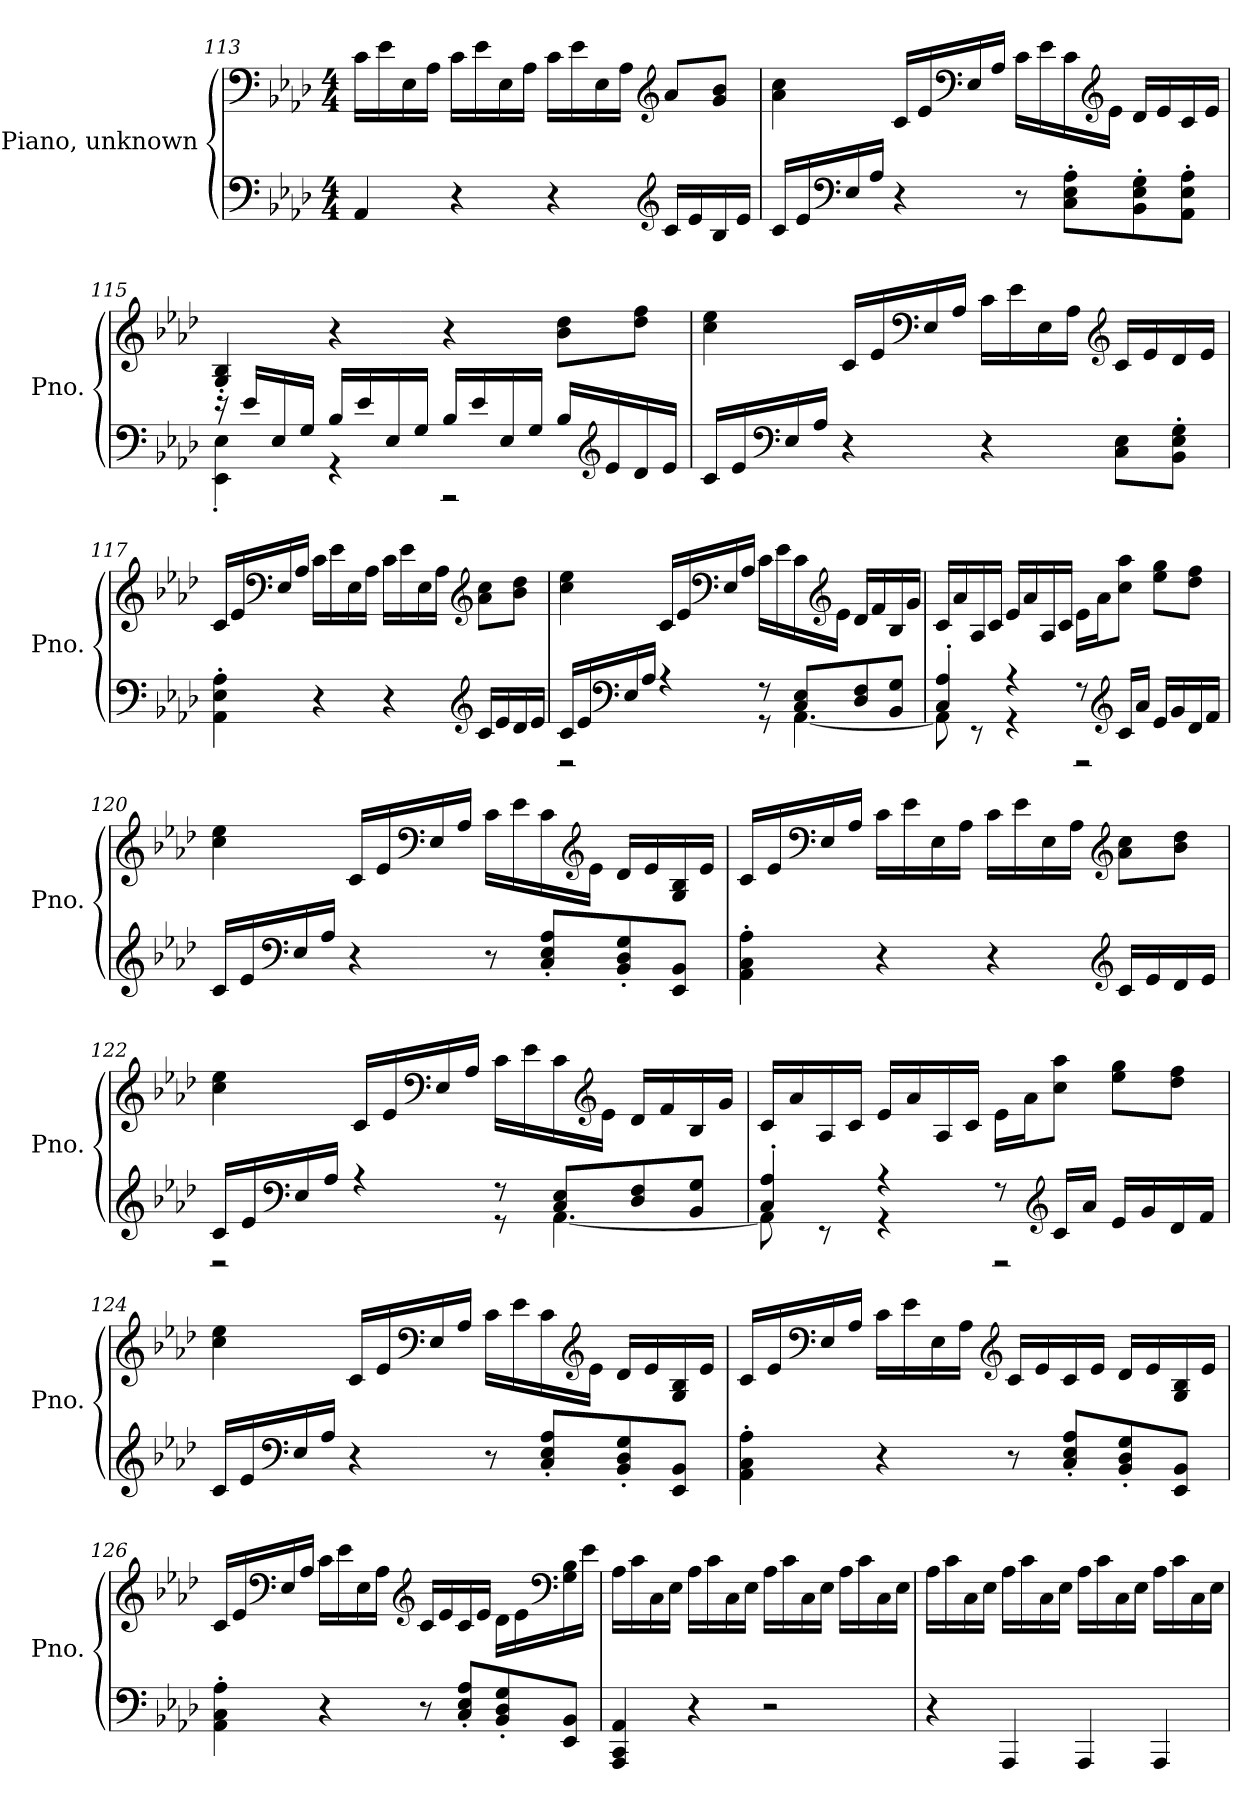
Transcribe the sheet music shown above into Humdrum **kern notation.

**kern	**kern
*part1	*part1
*staff2	*staff1
*I"Piano, unknown	*
*I'Pno.	*
*clefF4	*clefF4
*k[b-e-a-d-]	*k[b-e-a-d-]
*M4/4	*M4/4
=113	=113
4AA-/	16c\LL
.	16e-\
.	16E-\
.	16A-\JJ
4r	16c\LL
.	16e-\
.	16E-\
.	16A-\JJ
4r	16c\LL
.	16e-\
.	16E-\
.	16A-\JJ
*clefG2	*clefG2
16c/LL	8a-/L
16e-/	.
16B-/	8g/ 8b-/J
16e-/JJ	.
!!LO:PB:g=z
=114	=114
16c/LL	4a-\ 4cc\
16e-/	.
*clefF4	*
16E-/	.
16A-/JJ	.
4r	16c/LL
.	16e-/
*	*clefF4
.	16E-/
.	16A-/JJ
8r	16c\LL
.	16e-\
8C\' 8E-\' 8A-\'L	16c\
*	*clefG2
.	16e-\JJ
8BB-\' 8E-\' 8G\'	16d-/LL
.	16e-/
8AA-\' 8E-\' 8A-\'J	16c/
.	16e-/JJ
=115	=115
*^	*
16r	4EE-\' 4E-\'	4G/' 4B-/'
16e-/LL	.	.
16E-/	.	.
16G/JJ	.	.
16B-/LL	4r	4r
16e-/	.	.
16E-/	.	.
16G/JJ	.	.
16B-/LL	2r	4r
16e-/	.	.
16E-/	.	.
16G/JJ	.	.
16B-/LL	.	8b-\ 8dd-\L
*clefG2	*	*
16e-/	.	.
16d-/	.	8dd-\ 8ff\J
16e-/JJ	.	.
*v	*v	*
!!LO:LB:g=z
=116	=116
16c/LL	4cc\ 4ee-\
16e-/	.
*clefF4	*
16E-/	.
16A-/JJ	.
4r	16c/LL
.	16e-/
*	*clefF4
.	16E-/
.	16A-/JJ
4r	16c\LL
.	16e-\
.	16E-\
.	16A-\JJ
*	*clefG2
8C\ 8E-\L	16c/LL
.	16e-/
8BB-\' 8E-\' 8G\'J	16d-/
.	16e-/JJ
=117	=117
4AA-\' 4E-\' 4A-\'	16c/LL
.	16e-/
*	*clefF4
.	16E-/
.	16A-/JJ
4r	16c\LL
.	16e-\
.	16E-\
.	16A-\JJ
4r	16c\LL
.	16e-\
.	16E-\
.	16A-\JJ
*clefG2	*clefG2
16c/LL	8a-\ 8cc\L
16e-/	.
16d-/	8b-\ 8dd-\J
16e-/JJ	.
!!LO:LB:g=z
=118	=118
*^	*
16c/LL	2r	4cc\ 4ee-\
16e-/	.	.
*clefF4	*	*
16E-/	.	.
16A-/JJ	.	.
4r	.	16c/LL
.	.	16e-/
*	*	*clefF4
.	.	16E-/
.	.	16A-/JJ
8r	8r	16c\LL
.	.	16e-\
8C/ 8E-/L	[4.AA-\	16c\
*	*	*clefG2
.	.	16e-\JJ
8D-/ 8F/	.	16d-/LL
.	.	16f/
8BB-/ 8G/J	.	16B-/
.	.	16g/JJ
=119	=119	=119
4C/' 4A-/'	8AA-\]	16c/LL
.	.	16a-/
.	8r	16A-/
.	.	16c/JJ
4r	4r	16e-/LL
.	.	16a-/
.	.	16A-/
.	.	16c/JJ
8r	2r	16e-\LL
.	.	16a-\J
*clefG2	*	*
16c/LL	.	8cc\ 8aa-\J
16a-/JJ	.	.
16e-/LL	.	8ee-\ 8gg\L
16g/	.	.
16d-/	.	8dd-\ 8ff\J
16f/JJ	.	.
*v	*v	*
!!LO:LB:g=z
=120	=120
16c/LL	4cc\ 4ee-\
16e-/	.
*clefF4	*
16E-/	.
16A-/JJ	.
4r	16c/LL
.	16e-/
*	*clefF4
.	16E-/
.	16A-/JJ
8r	16c\LL
.	16e-\
8C/' 8E-/' 8A-/'L	16c\
*	*clefG2
.	16e-\JJ
8BB-/' 8D-/' 8G/'	16d-/LL
.	16e-/
8EE-/ 8BB-/J	16G/ 16B-/
.	16e-/JJ
=121	=121
4AA-\' 4C\' 4A-\'	16c/LL
.	16e-/
*	*clefF4
.	16E-/
.	16A-/JJ
4r	16c\LL
.	16e-\
.	16E-\
.	16A-\JJ
4r	16c\LL
.	16e-\
.	16E-\
.	16A-\JJ
*clefG2	*clefG2
16c/LL	8a-\ 8cc\L
16e-/	.
16d-/	8b-\ 8dd-\J
16e-/JJ	.
!!LO:LB:g=z
=122	=122
*^	*
16c/LL	2r	4cc\ 4ee-\
16e-/	.	.
*clefF4	*	*
16E-/	.	.
16A-/JJ	.	.
4r	.	16c/LL
.	.	16e-/
*	*	*clefF4
.	.	16E-/
.	.	16A-/JJ
8r	8r	16c\LL
.	.	16e-\
8C/ 8E-/L	[4.AA-\	16c\
*	*	*clefG2
.	.	16e-\JJ
8D-/ 8F/	.	16d-/LL
.	.	16f/
8BB-/ 8G/J	.	16B-/
.	.	16g/JJ
=123	=123	=123
4C/' 4A-/'	8AA-\]	16c/LL
.	.	16a-/
.	8r	16A-/
.	.	16c/JJ
4r	4r	16e-/LL
.	.	16a-/
.	.	16A-/
.	.	16c/JJ
8r	2r	16e-\LL
.	.	16a-\J
*clefG2	*	*
16c/LL	.	8cc\ 8aa-\J
16a-/JJ	.	.
16e-/LL	.	8ee-\ 8gg\L
16g/	.	.
16d-/	.	8dd-\ 8ff\J
16f/JJ	.	.
*v	*v	*
!!LO:LB:g=z
=124	=124
16c/LL	4cc\ 4ee-\
16e-/	.
*clefF4	*
16E-/	.
16A-/JJ	.
4r	16c/LL
.	16e-/
*	*clefF4
.	16E-/
.	16A-/JJ
8r	16c\LL
.	16e-\
8C/' 8E-/' 8A-/'L	16c\
*	*clefG2
.	16e-\JJ
8BB-/' 8D-/' 8G/'	16d-/LL
.	16e-/
8EE-/ 8BB-/J	16G/ 16B-/
.	16e-/JJ
=125	=125
4AA-\' 4C\' 4A-\'	16c/LL
.	16e-/
*	*clefF4
.	16E-/
.	16A-/JJ
4r	16c\LL
.	16e-\
.	16E-\
.	16A-\JJ
*	*clefG2
8r	16c/LL
.	16e-/
8C/' 8E-/' 8A-/'L	16c/
.	16e-/JJ
8BB-/' 8D-/' 8G/'	16d-/LL
.	16e-/
8EE-/ 8BB-/J	16G/ 16B-/
.	16e-/JJ
!!LO:PB:g=z
=126	=126
4AA-\' 4C\' 4A-\'	16c/LL
.	16e-/
*	*clefF4
.	16E-/
.	16A-/JJ
4r	16c\LL
.	16e-\
.	16E-\
.	16A-\JJ
*	*clefG2
8r	16c/LL
.	16e-/
8C/' 8E-/' 8A-/'L	16c/
.	16e-/JJ
8BB-/' 8D-/' 8G/'	16d-\LL
.	16e-\
*	*clefF4
8EE-/ 8BB-/J	16G\ 16B-\
.	16e-\JJ
=127	=127
4AAA-/ 4CC/ 4AA-/	16A-\LL
.	16c\
.	16C\
.	16E-\JJ
4r	16A-\LL
.	16c\
.	16C\
.	16E-\JJ
2r	16A-\LL
.	16c\
.	16C\
.	16E-\JJ
.	16A-\LL
.	16c\
.	16C\
.	16E-\JJ
!!LO:LB:g=z
=128	=128
4r	16A-\LL
.	16c\
.	16C\
.	16E-\JJ
4AAA-/	16A-\LL
.	16c\
.	16C\
.	16E-\JJ
4AAA-/	16A-\LL
.	16c\
.	16C\
.	16E-\JJ
4AAA-/	16A-\LL
.	16c\
.	16C\
.	16E-\JJ
=	=
*-	*-
